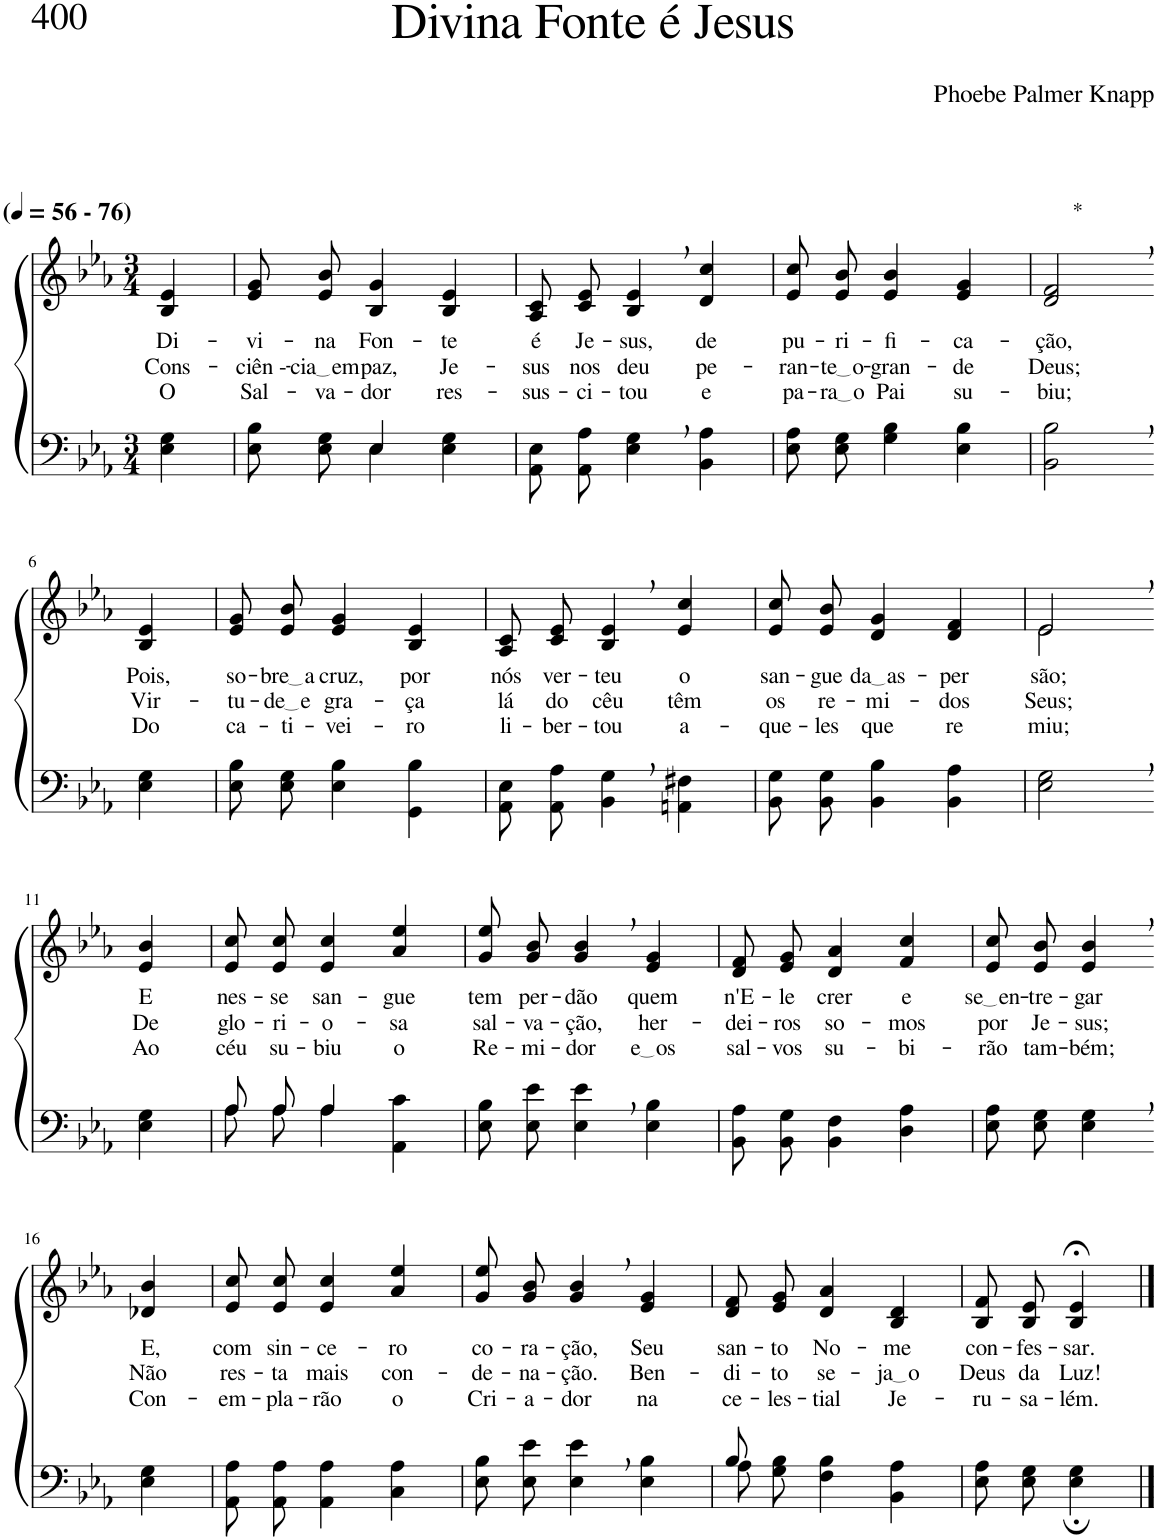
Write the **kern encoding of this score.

**kern	**kern	**text	**text	**text
*part2	*part1	*part1	*part1	*part1
*staff2	*staff1	*staff1	*staff1	*staff1
*I"Parte III e IV	*I"Parte I e II	*	*	*
*clefF4	*clefG2	*	*	*
*k[b-e-a-]	*k[b-e-a-]	*	*	*
*M3/4	*M3/4	*	*	*
*MM56	*MM56	*	*	*
=1	=1	=1	=1	=1
!	!LO:TX:a:B:t=(	!	!	!
!	!LO:TX:a:B:t=- 76)	!	!	!
!	!	!LO:LY:b	!LO:LY:b	!LO:LY:b
4E-\ 4G\	4B-/ 4e-/	Di-	Cons-	O
=2	=2	=2	=2	=2
*^	*	*	*	*
!	!	!	!LO:LY:b	!LO:LY:b	!LO:LY:b
8E-\ 8B-\L	4ryy	8e-/ 8g/L	-vi-	-ciên --	Sal-
!	!	!	!LO:LY:b	!LO:LY:b	!LO:LY:b
8E-\ 8G\J	.	8e-/ 8b-/J	-na	cia em	-va-
!	!	!	!LO:LY:b	!LO:LY:b	!LO:LY:b
4E-\	4E-/	4B-/ 4g/	Fon-	paz,	-dor
!	!	!	!LO:LY:b	!LO:LY:b	!LO:LY:b
4E-\ 4G\	4ryy	4B-/ 4e-/	-te	Je-	res-
=3	=3	=3	=3	=3	=3
!	!	!	!LO:LY:b	!LO:LY:b	!LO:LY:b
*v	*v	*	*	*	*
8AA-\ 8E-\L	8A-/ 8c/L	é	-sus	-sus-
!	!	!LO:LY:b	!LO:LY:b	!LO:LY:b
8AA-\ 8A-\J	8c/ 8e-/J	Je-	nos	-ci-
!	!	!LO:LY:b	!LO:LY:b	!LO:LY:b
4E-\, 4G\,	4B-/, 4e-/,	-sus,	deu	-tou
!	!	!LO:LY:b	!LO:LY:b	!LO:LY:b
4BB-\ 4A-\	4d/ 4cc/	de	pe-	e
=4	=4	=4	=4	=4
!	!	!LO:LY:b	!LO:LY:b	!LO:LY:b
8E-\ 8A-\L	8e-/ 8cc/L	pu-	-ran-	pa-
!	!	!LO:LY:b	!LO:LY:b	!LO:LY:b
8E-\ 8G\J	8e-/ 8b-/J	-ri-	te o	ra o
!	!	!LO:LY:b	!LO:LY:b	!LO:LY:b
4G\ 4B-\	4e-/ 4b-/	-fi-	-gran-	Pai
!	!	!LO:LY:b	!LO:LY:b	!LO:LY:b
4E-\ 4B-\	4e-/ 4g/	-ca-	-de	su-
=5	=5	=5	=5	=5
!	!LO:TX:a:t=*	!	!	!
!	!	!LO:LY:b	!LO:LY:b	!LO:LY:b
2BB-\, 2B-\,	2d/, 2f/,	-ção,	Deus;	-biu;
!!LO:LB:g=z
=6-	=6-	=6-	=6-	=6-
!	!	!LO:LY:b	!LO:LY:b	!LO:LY:b
4E-\ 4G\	4B-/ 4e-/	Pois,	Vir-	Do
=7	=7	=7	=7	=7
!	!	!LO:LY:b	!LO:LY:b	!LO:LY:b
8E-\ 8B-\L	8e-/ 8g/L	so-	-tu-	ca-
!	!	!LO:LY:b	!LO:LY:b	!LO:LY:b
8E-\ 8G\J	8e-/ 8b-/J	bre a	de e	-ti-
!	!	!LO:LY:b	!LO:LY:b	!LO:LY:b
4E-\ 4B-\	4e-/ 4g/	cruz,	gra-	-vei-
!	!	!LO:LY:b	!LO:LY:b	!LO:LY:b
4GG\ 4B-\	4B-/ 4e-/	por	-ça	-ro
=8	=8	=8	=8	=8
!	!	!LO:LY:b	!LO:LY:b	!LO:LY:b
8AA-\ 8E-\L	8A-/ 8c/L	nós	lá	li-
!	!	!LO:LY:b	!LO:LY:b	!LO:LY:b
8AA-\ 8A-\J	8c/ 8e-/J	ver-	do	-ber-
!	!	!LO:LY:b	!LO:LY:b	!LO:LY:b
4BB-\, 4G\,	4B-/, 4e-/,	-teu	cêu	-tou
!	!	!LO:LY:b	!LO:LY:b	!LO:LY:b
4AAn\ 4F#X\	4e-/ 4cc/	o	têm	a-
=9	=9	=9	=9	=9
!	!	!LO:LY:b	!LO:LY:b	!LO:LY:b
8BB-\ 8G\L	8e-/ 8cc/L	san-	os	-que-
!	!	!LO:LY:b	!LO:LY:b	!LO:LY:b
8BB-\ 8G\J	8e-/ 8b-/J	-gue	re-	-les
!	!	!LO:LY:b	!LO:LY:b	!LO:LY:b
4BB-\ 4B-\	4d/ 4g/	da as	-mi-	que
!	!	!LO:LY:b	!LO:LY:b	!LO:LY:b
4BB-\ 4A-\	4d/ 4f/	-per-	-dos	re-
=10	=10	=10	=10	=10
*	*^	*	*	*
!	!	!	!LO:LY:b	!LO:LY:b	!LO:LY:b
2E-\, 2G\,	2e-,/	2e-\	-são;	Seus;	miu;
!!LO:LB:g=z
=11-	=11-	=11-	=11-	=11-	=11-
!	!	!	!LO:LY:b	!LO:LY:b	!LO:LY:b
*	*v	*v	*	*	*
4E-\ 4G\	4e-/ 4b-/	E	De	Ao
=12	=12	=12	=12	=12
*^	*	*	*	*
!	!	!	!LO:LY:b	!LO:LY:b	!LO:LY:b
8A-/L	8A-\L	8e-/ 8cc/L	nes-	glo-	céu
!	!	!	!LO:LY:b	!LO:LY:b	!LO:LY:b
8A-/J	8A-\J	8e-/ 8cc/J	-se	-ri-	su-
!	!	!	!LO:LY:b	!LO:LY:b	!LO:LY:b
4A-/	4A-\	4e-/ 4cc/	san-	-o-	-biu
!	!	!	!LO:LY:b	!LO:LY:b	!LO:LY:b
4ryy	4AA-\ 4c\	4a-/ 4ee-/	-gue	-sa	o
=13	=13	=13	=13	=13	=13
!	!	!	!LO:LY:b	!LO:LY:b	!LO:LY:b
*v	*v	*	*	*	*
8E-\ 8B-\L	8g/ 8ee-/L	tem	sal-	Re-
!	!	!LO:LY:b	!LO:LY:b	!LO:LY:b
8E-\ 8e-\J	8g/ 8b-/J	per-	-va-	-mi-
!	!	!LO:LY:b	!LO:LY:b	!LO:LY:b
4E-\, 4e-\,	4g/, 4b-/,	-dão	-ção,	-dor
!	!	!LO:LY:b	!LO:LY:b	!LO:LY:b
4E-\ 4B-\	4e-/ 4g/	quem	her-	e os
=14	=14	=14	=14	=14
!	!	!LO:LY:b	!LO:LY:b	!LO:LY:b
8BB-\ 8A-\L	8d/ 8f/L	n'E-	-dei-	sal-
!	!	!LO:LY:b	!LO:LY:b	!LO:LY:b
8BB-\ 8G\J	8e-/ 8g/J	-le	-ros	-vos
!	!	!LO:LY:b	!LO:LY:b	!LO:LY:b
4BB-\ 4F\	4d/ 4a-/	crer	so-	su-
!	!	!LO:LY:b	!LO:LY:b	!LO:LY:b
4D\ 4A-\	4f/ 4cc/	e	-mos	-bi-
=15	=15	=15	=15	=15
!	!	!LO:LY:b	!LO:LY:b	!LO:LY:b
8E-\ 8A-\L	8e-/ 8cc/L	se en	por	-rão
!	!	!LO:LY:b	!LO:LY:b	!LO:LY:b
8E-\ 8G\J	8e-/ 8b-/J	-tre-	Je-	tam-
!	!	!LO:LY:b	!LO:LY:b	!LO:LY:b
4E-\, 4G\,	4e-/, 4b-/,	-gar	-sus;	-bém;
!!LO:LB:g=z
=16-	=16-	=16-	=16-	=16-
!	!	!LO:LY:b	!LO:LY:b	!LO:LY:b
4E-\ 4G\	4d-X/ 4b-/	E,	Não	Con-
=17	=17	=17	=17	=17
!	!	!LO:LY:b	!LO:LY:b	!LO:LY:b
8AA-\ 8A-\L	8e-/ 8cc/L	com	res-	-em-
!	!	!LO:LY:b	!LO:LY:b	!LO:LY:b
8AA-\ 8A-\J	8e-/ 8cc/J	sin-	-ta	-pla-
!	!	!LO:LY:b	!LO:LY:b	!LO:LY:b
4AA-\ 4A-\	4e-/ 4cc/	-ce-	mais	-rão
!	!	!LO:LY:b	!LO:LY:b	!LO:LY:b
4C\ 4A-\	4a-/ 4ee-/	-ro	con-	o
=18	=18	=18	=18	=18
!	!	!LO:LY:b	!LO:LY:b	!LO:LY:b
8E-\ 8B-\L	8g/ 8ee-/L	co-	-de-	Cri-
!	!	!LO:LY:b	!LO:LY:b	!LO:LY:b
8E-\ 8e-\J	8g/ 8b-/J	-ra-	-na-	-a-
!	!	!LO:LY:b	!LO:LY:b	!LO:LY:b
4E-\, 4e-\,	4g/, 4b-/,	-ção,	-ção.	-dor
!	!	!LO:LY:b	!LO:LY:b	!LO:LY:b
4E-\ 4B-\	4e-/ 4g/	Seu	Ben-	na
=19	=19	=19	=19	=19
*^	*	*	*	*
!	!	!	!LO:LY:b	!LO:LY:b	!LO:LY:b
8B-/	8A-\L	8d/ 8f/L	san-	-di-	ce-
!	!	!	!LO:LY:b	!LO:LY:b	!LO:LY:b
2ryy	8G\ 8B-\J	8e-/ 8g/J	-to	-to	-les-
!	!	!	!LO:LY:b	!LO:LY:b	!LO:LY:b
.	4F\ 4B-\	4d/ 4a-/	No-	se-	-tial
!	!	!	!LO:LY:b	!LO:LY:b	!LO:LY:b
.	4BB-\ 4A-\	4B-/ 4d/	-me	ja o	Je-
8ryy	.	.	.	.	.
*v	*v	*	*	*	*
=20	=20	=20	=20	=20
!	!	!LO:LY:b	!LO:LY:b	!LO:LY:b
8E-\ 8A-\L	8B-/ 8f/L	con-	Deus	-ru-
!	!	!LO:LY:b	!LO:LY:b	!LO:LY:b
8E-\ 8G\J	8B-/ 8e-/J	-fes-	da	-sa-
!	!	!LO:LY:b	!LO:LY:b	!LO:LY:b
4E-\; 4G\;	4B-/;< 4e-/;<	-sar.	Luz!	-lém.
==	==	==	==	==
*-	*-	*-	*-	*-
